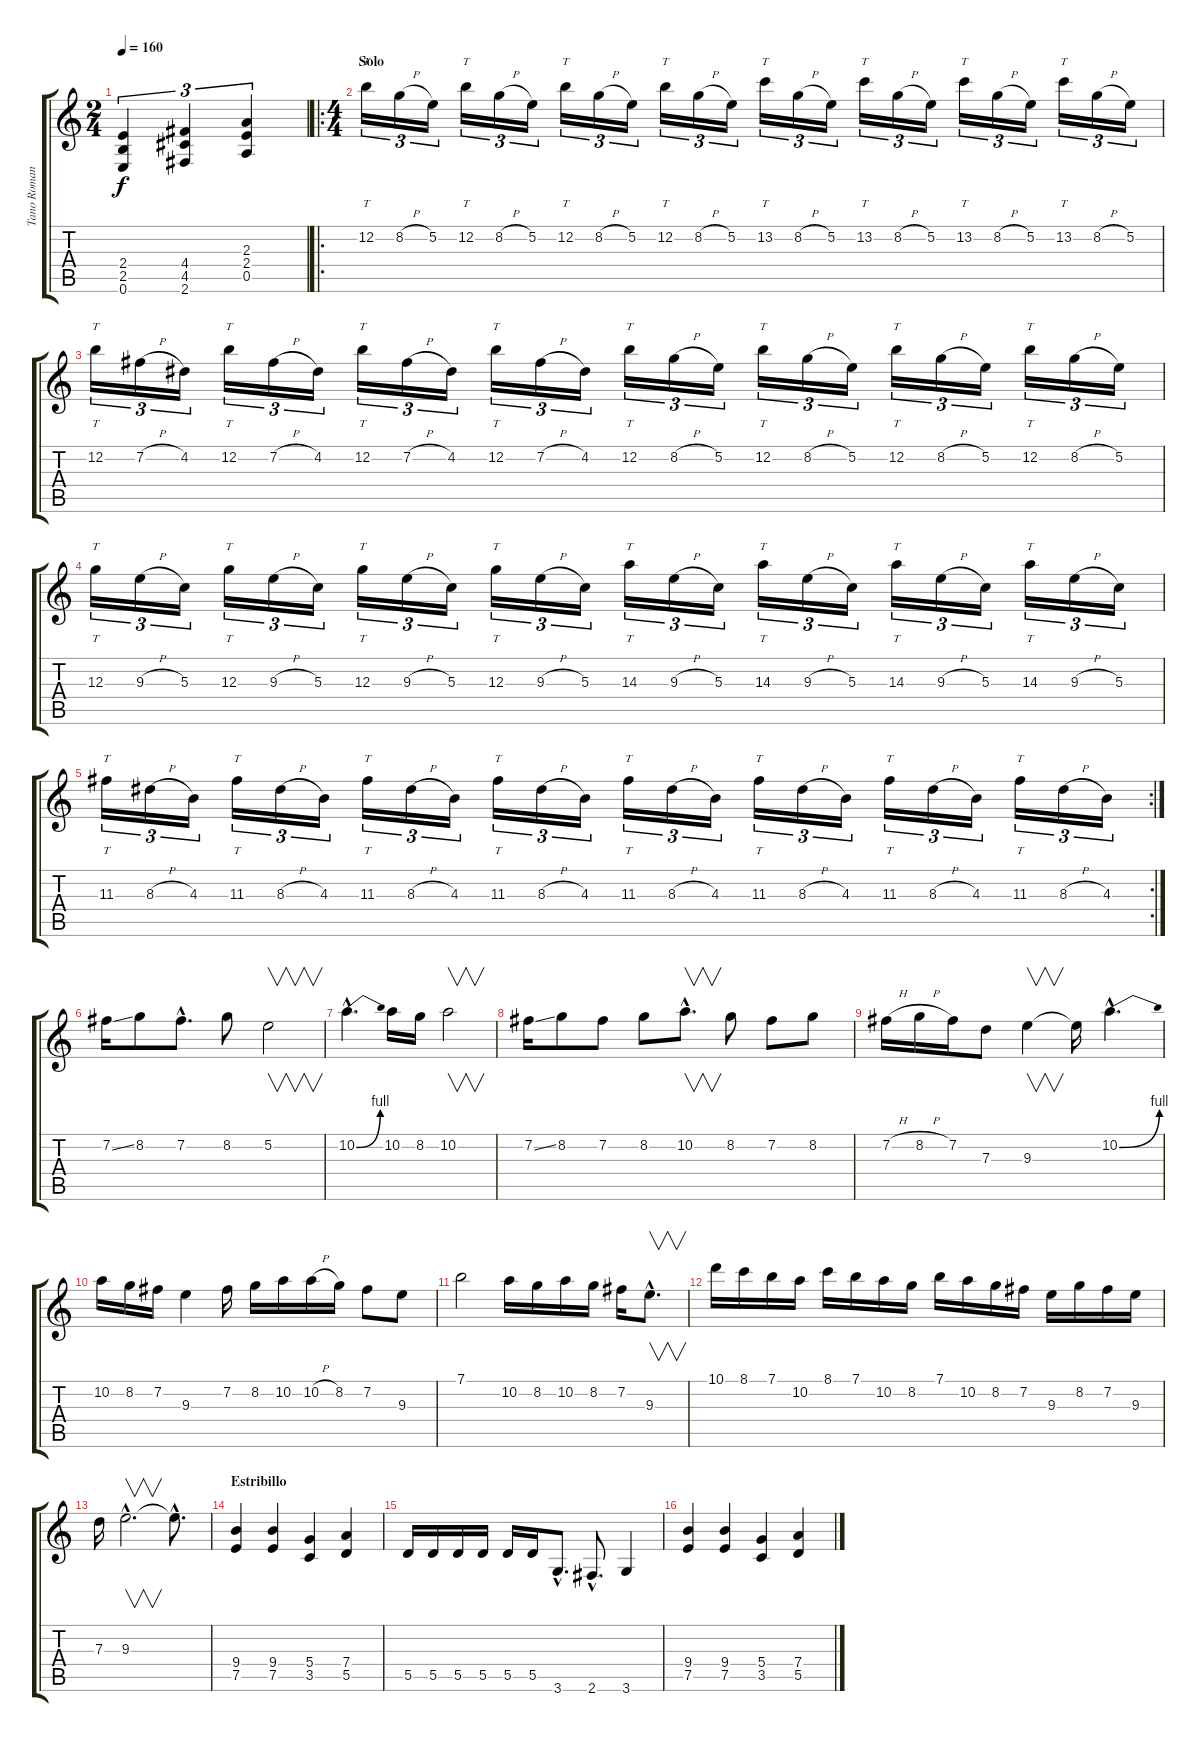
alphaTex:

\track ("Tano Romano (solo)" "Tano Roman") {instrument distortionguitar}
\staff {score tabs}
\tuning (E4 B3 G3 D3 A2 E2) {hide}
\ts (2 4)
\tempo 160
\clef g2
\ks c
(2.4 2.5 0.6).4{tu (3 2) dy f} (4.4 4.5 2.6).4{tu (3 2)} (2.3 2.4 0.5).4{tu (3 2)} |
\ro
\ts (4 4)
\section ("" "Solo")
12.2.16{tt tu (3 2)} 8.2{h}.16{tu (3 2)} 5.2.16{tu (3 2)} 12.2.16{tt tu (3 2)} 8.2{h}.16{tu (3 2)} 5.2.16{tu (3 2)} 12.2.16{tt tu (3 2)} 8.2{h}.16{tu (3 2)} 5.2.16{tu (3 2)} 12.2.16{tt tu (3 2)} 8.2{h}.16{tu (3 2)} 5.2.16{tu (3 2)} 13.2.16{tt tu (3 2)} 8.2{h}.16{tu (3 2)} 5.2.16{tu (3 2)} 13.2.16{tt tu (3 2)} 8.2{h}.16{tu (3 2)} 5.2.16{tu (3 2)} 13.2.16{tt tu (3 2)} 8.2{h}.16{tu (3 2)} 5.2.16{tu (3 2)} 13.2.16{tt tu (3 2)} 8.2{h}.16{tu (3 2)} 5.2.16{tu (3 2)} |
12.2.16{tt tu (3 2)} 7.2{h}.16{tu (3 2)} 4.2.16{tu (3 2)} 12.2.16{tt tu (3 2)} 7.2{h}.16{tu (3 2)} 4.2.16{tu (3 2)} 12.2.16{tt tu (3 2)} 7.2{h}.16{tu (3 2)} 4.2.16{tu (3 2)} 12.2.16{tt tu (3 2)} 7.2{h}.16{tu (3 2)} 4.2.16{tu (3 2)} 12.2.16{tt tu (3 2)} 8.2{h}.16{tu (3 2)} 5.2.16{tu (3 2)} 12.2.16{tt tu (3 2)} 8.2{h}.16{tu (3 2)} 5.2.16{tu (3 2)} 12.2.16{tt tu (3 2)} 8.2{h}.16{tu (3 2)} 5.2.16{tu (3 2)} 12.2.16{tt tu (3 2)} 8.2{h}.16{tu (3 2)} 5.2.16{tu (3 2)} |
12.3.16{tt tu (3 2)} 9.3{h}.16{tu (3 2)} 5.3.16{tu (3 2)} 12.3.16{tt tu (3 2)} 9.3{h}.16{tu (3 2)} 5.3.16{tu (3 2)} 12.3.16{tt tu (3 2)} 9.3{h}.16{tu (3 2)} 5.3.16{tu (3 2)} 12.3.16{tt tu (3 2)} 9.3{h}.16{tu (3 2)} 5.3.16{tu (3 2)} 14.3.16{tt tu (3 2)} 9.3{h}.16{tu (3 2)} 5.3.16{tu (3 2)} 14.3.16{tt tu (3 2)} 9.3{h}.16{tu (3 2)} 5.3.16{tu (3 2)} 14.3.16{tt tu (3 2)} 9.3{h}.16{tu (3 2)} 5.3.16{tu (3 2)} 14.3.16{tt tu (3 2)} 9.3{h}.16{tu (3 2)} 5.3.16{tu (3 2)} |
\rc 2
11.3.16{tt tu (3 2)} 8.3{h}.16{tu (3 2)} 4.3.16{tu (3 2)} 11.3.16{tt tu (3 2)} 8.3{h}.16{tu (3 2)} 4.3.16{tu (3 2)} 11.3.16{tt tu (3 2)} 8.3{h}.16{tu (3 2)} 4.3.16{tu (3 2)} 11.3.16{tt tu (3 2)} 8.3{h}.16{tu (3 2)} 4.3.16{tu (3 2)} 11.3.16{tt tu (3 2)} 8.3{h}.16{tu (3 2)} 4.3.16{tu (3 2)} 11.3.16{tt tu (3 2)} 8.3{h}.16{tu (3 2)} 4.3.16{tu (3 2)} 11.3.16{tt tu (3 2)} 8.3{h}.16{tu (3 2)} 4.3.16{tu (3 2)} 11.3.16{tt tu (3 2)} 8.3{h}.16{tu (3 2)} 4.3.16{tu (3 2)} |
7.2{ss}.16 8.2.8 7.2{hac}.8{d} 8.2.8 5.2.2{v} |
10.2{be (bend 0 0 60 4) hac}.4{d} 10.2.16 8.2.16 10.2.2{v} |
7.2{ss}.16 8.2.8 7.2.8 8.2.8 10.2{hac}.8{v d} 8.2.8 7.2.8 8.2.8 |
7.2{h}.16 8.2{h}.16 7.2.16 7.3.8 9.3.4{v} 9.3{t}.16 10.2{be (bend 0 0 60 4) hac}.4{d} |
10.2.16 8.2.16 7.2.16 9.3.4 7.2.16 8.2.16 10.2.16 10.2{h}.16 8.2.16 7.2.8 9.3.8 |
7.1.2 10.2.16 8.2.16 10.2.16 8.2.16 7.2.16 9.3{hac}.8{v d} |
10.1.16 8.1.16 7.1.16 10.2.16 8.1.16 7.1.16 10.2.16 8.2.16 7.1.16 10.2.16 8.2.16 7.2.16 9.3.16 8.2.16 7.2.16 9.3.16 |
7.3.16 9.3{hac}.2{v d} 9.3{hac t}.8{d} |
\section ("" "Estribillo")
(9.4 7.5).4 (9.4 7.5).4 (5.4 3.5).4 (7.4 5.5).4 |
5.5.16 5.5.16 5.5.16 5.5.16 5.5.16 5.5.16 3.6{hac}.8{d} 2.6{hac}.8{d} 3.6.4 |
(9.4 7.5).4 (9.4 7.5).4 (5.4 3.5).4 (7.4 5.5).4
